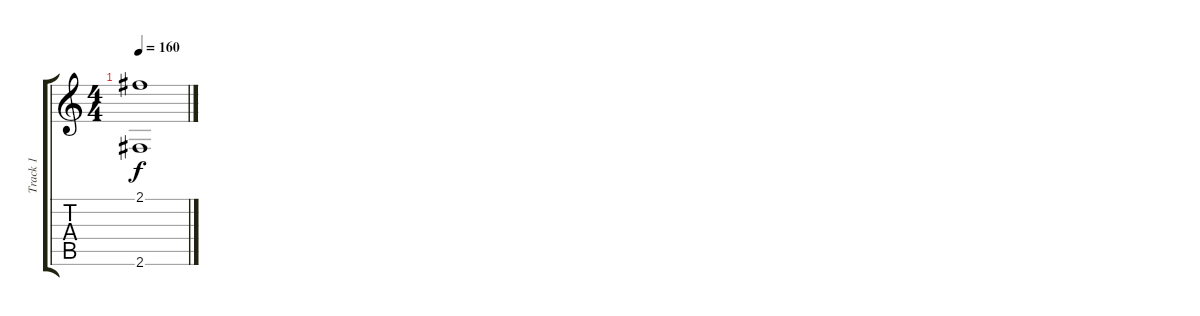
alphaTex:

\track ("Track 1" "Track 1") {instrument acousticguitarsteel}
\staff {score tabs}
\tuning (E4 B3 G3 D3 A2 E2) {hide}
\ts (4 4)
\tempo 160
\clef g2
\ks c
(2.1 2.6).1{dy f}
